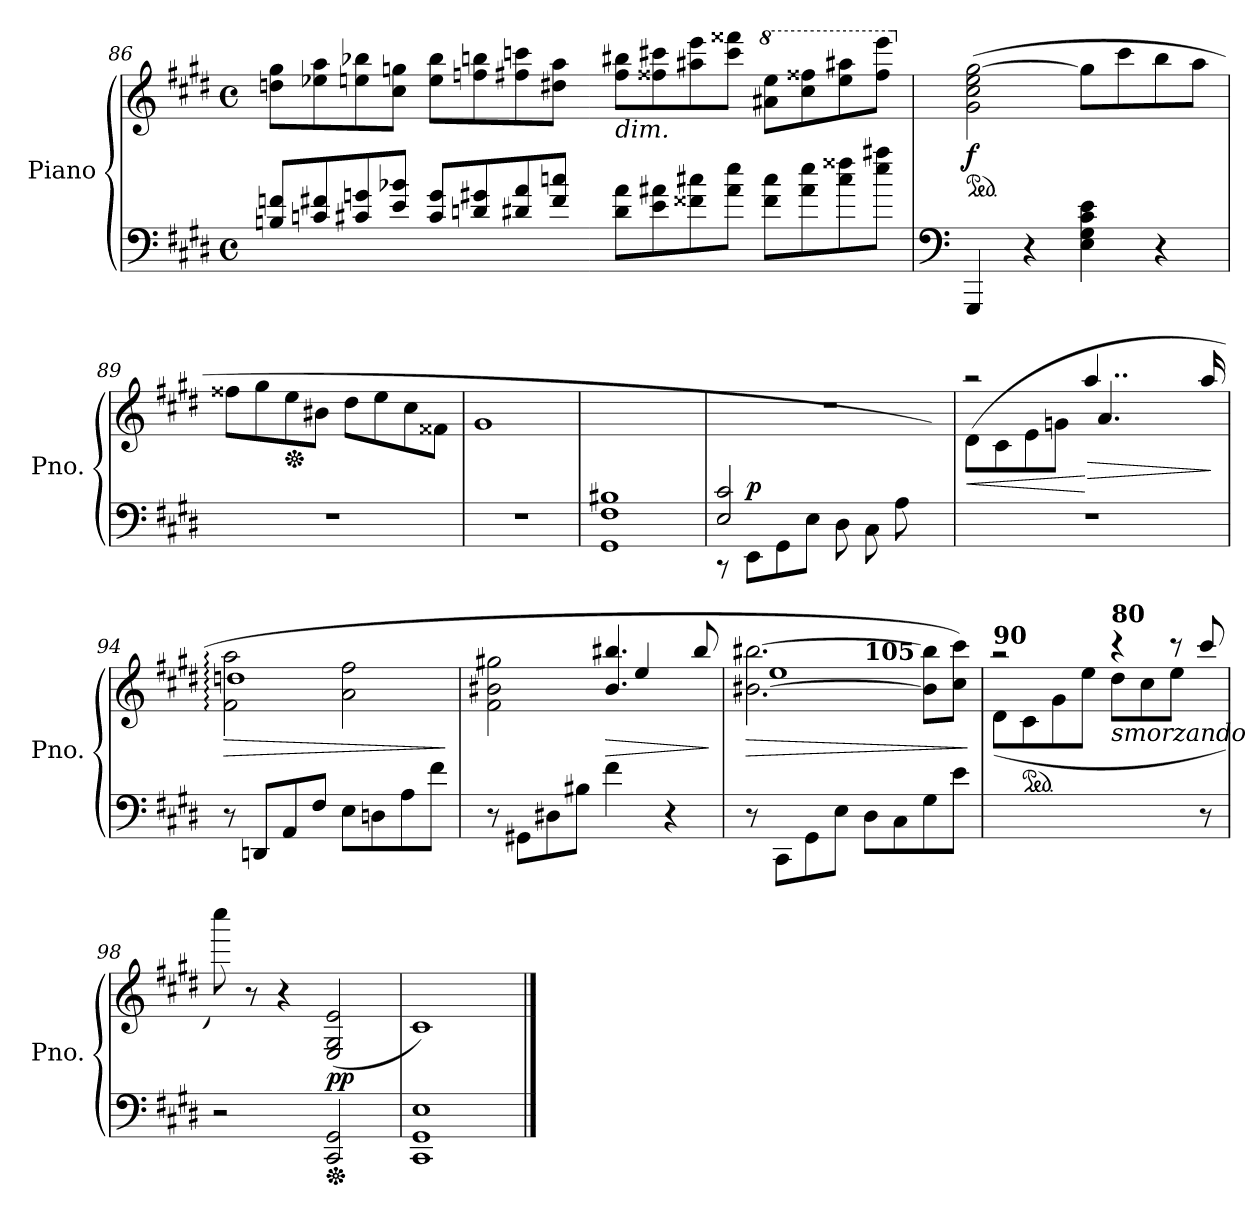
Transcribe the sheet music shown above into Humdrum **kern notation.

**kern	**kern	**dynam
*part1	*part1	*part1
*staff2	*staff1	*staff1/2
*I"Piano	*	*
*I'Pno.	*	*
*clefF4	*clefG2	*
*k[f#c#g#d#]	*k[f#c#g#d#]	*
*M4/4	*M4/4	*
*met(c)	*met(c)	*
=86	=86	=86
8Bn!/ 8fn!/L	8ddn!\ 8gg#!\L	.
8cn!/ 8f#X!/	8ee-X!\ 8aa!\	.
8c#X!/ 8gn!/	8een!\ 8bb-X!\	.
8e!/ 8b-X!/J	8cc#!\ 8ggn!\J	.
8c#!/ 8g!/L	8ee!\ 8bb-!\L	.
8dn!/ 8g#X!/	8ffn!\ 8bbn!\	.
8d#X!/ 8a!/	8ff#X!\ 8cccn!\	.
8f#!/ 8ccn!/J	8dd#X!\ 8aa!\J	.
!!LO:LB:g=z
=87-	=87-	=87-
!	!LO:TX:b:i:t=dim.	!
8d#!\ 8a!\L	8ff#!\ 8bb#X!\L	.
8e!\ 8a#X!\	8ff##X!\ 8ccc#X!\	.
8f##X!\ 8cc#!\	8aa#X!\ 8eee!\	.
8a#!\ 8ee!\J	8ccc#!\ 8fff##X!\J	.
*	*8va	*
8f##!\ 8cc#!\L	8aa#!\ 8eee!\L	.
8a#!\ 8ee!\	8ccc#!\ 8fff##X!\	.
8cc#!\ 8ff##X!\	8eee!\ 8aaa#X!\	.
8ee!\ 8aa#X!\J	8fff##!\ 8eeee!\J	.
=88	=88	=88
*clefF4	*	*
*	*X8va	*
*	*ped	*
!	!	!LO:DY:b
4GGG#/	(>2g#\ 2cc#\ 2ee\ [2gg#\	f
4r	.	.
4E\ 4G#\ 4c#\ 4e\	8gg#\L]	.
.	8ccc#\	.
4r	8bb\	.
.	8aa\J	.
=89	=89	=89
1r	8ff##X\L	.
.	8gg#\	.
*	*Xped	*
.	8ee\	.
.	8b#X\J	.
.	8dd#\L	.
.	8ee\	.
.	8cc#\	.
.	8f##X\J	.
=90	=90	=90
1r	1g#	.
=91	=91	=91
1GG# 1F# 1B#X	1ryy	.
!!LO:LB:g=z
=92	=92	=92
*^	*^	*
2E/ 2c#/)	8r	1r	2..ryy	.
!	!	!	!	!LO:DY:a=2
.	(>8EE\L	.	.	p
.	8GG#\	.	.	.
.	8E\J	.	.	.
2ryy	8D#\L	.	.	.
.	8C#\	.	.	.
.	8A\	.	.	.
.	8ryy	.	8e\J)	.
=93	=93	=93	=93	=93
!	!	!	!	!LO:HP:b
*v	*v	*	*^	*
1r	(>8d#\L	2raa	2ryy	<
.	8c#\	.	.	.
.	8e\	.	.	.
.	8gn\J	.	.	.
!	!	!	!	!LO:HP:n=1:b
.	8a\Lyy	4.a/	4..aa/	[ >
.	8cc#\	.	.	.
.	8ff#\	.	.	.
.	8gn\ 8ee\J	8rgyy	.	.
.	.	.	16aa/	.
*	*v	*v	*v	*
.	.	]
=94	=94	=94
!	!	!LO:HP:b
*	*^	*
8r	2f#\: 2aa\:	1ddn	>
8DDn/L	.	.	.
8AA/	.	.	.
8F#/J	.	.	.
8E\L	2a\ 2ff#\	.	.
8Dn\	.	.	.
8A\	.	.	.
8f#\J	.	.	.
*	*v	*v	*
.	.	]
=95	=95	=95
*	*^	*
*	*	*^	*
8r	2f#\ 2b#X\ 2gg#X\	2reyy	2rFyy	.
8GG#X\L	.	.	.	.
8D#X\	.	.	.	.
8B#X\J	.	.	.	.
!	!	!	!	!LO:HP:b
4f#\	8b#\Lyy	4.b#/ 4.bb#X/	8ryy	>
.	8ee\	.	4ee/	.
4r	8gg#\	.	.	.
.	8dd#X\ 8ff#\J	8bb#/	8rDyy	.
*	*v	*v	*v	*
.	.	]
!!LO:LB:g=z
=96	=96	=96
!	!	!LO:HP:b
*	*^	*
*	*	*^	*
8r	[2.b#X\ [2.bb#X\	1ee	2ryy	>
8CC#\L	.	.	.	.
8GG#\	.	.	.	.
8E\J	.	.	.	.
!	!	!	!LO:TX:a:B:t=105	!
8D#\L	.	.	2ryy	.
8C#\	.	.	.	.
8G#\	8b#\] 8bb#\]L	.	.	.
8e\J	8cc#\ 8ccc#\J)	.	.	.
.	.	.	.	]
=97	=97	=97	=97	=97
!	!LO:TX:a:B:t=90	!	!	!
*	*	*v	*v	*
2..ryy	2r	(>8d#\L	.
*	*ped	*	*
.	.	8c#\	.
.	.	8g#\	.
.	.	8ee\J	.
!	!LO:TX:b:i:t=smorzando	!	!
!	!LO:TX:a:B:t=80	!	!
.	4rccc	8dd#\L	.
.	.	8cc#\	.
.	8rccc	8ee\J	.
8r	8ccc#/	8ryy	.
=98	=98	=98	=98
!	!LO:TX:a:B:t=60	!	!
*	*v	*v	*
2r	8cccc#\)	.
.	8r	.
.	4r	.
*Xped	*	*
!	!	!LO:DY:b
2CC#/ 2GG#/	(>2E/ 2G#/ 2e/	pp
=99	=99	=99
1CC# 1GG# 1E	1c#)	.
==	==	==
*-	*-	*-
